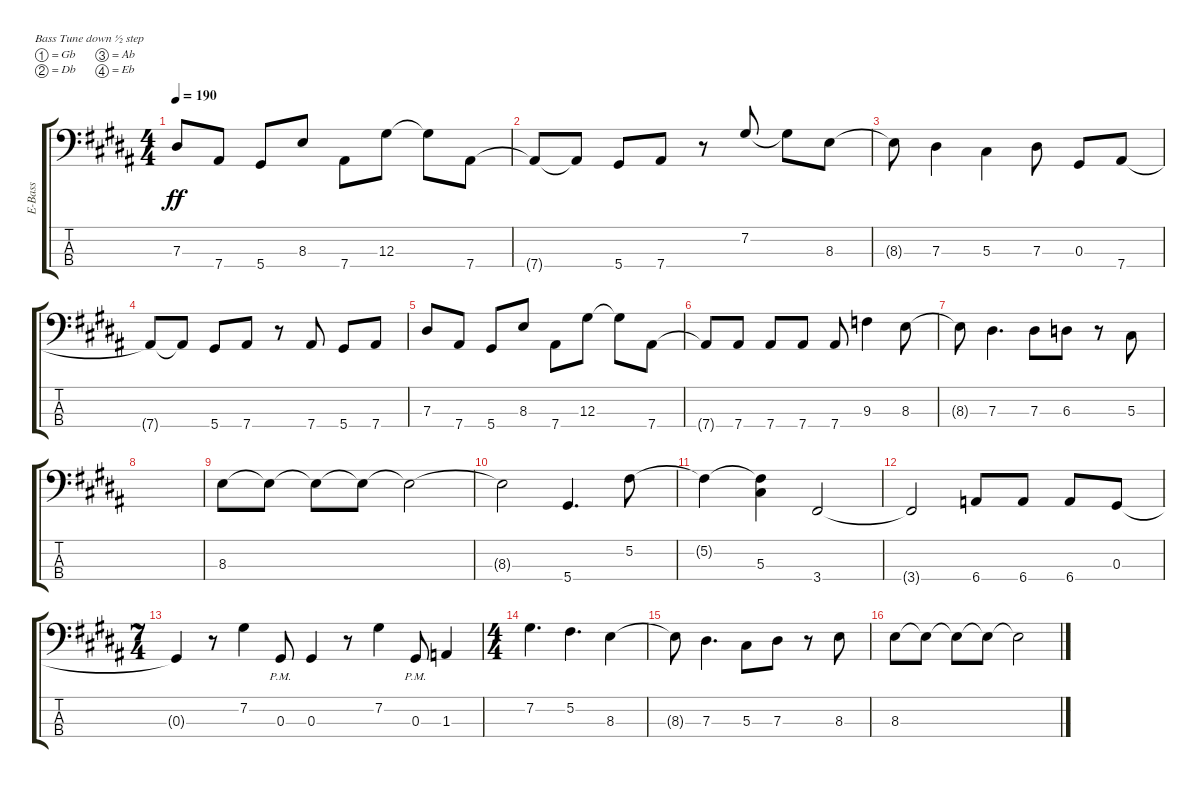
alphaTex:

\bracketExtendMode groupsimilarinstruments
\otherSystemsTrackNameOrientation horizontal
\track ("Electric Bass" "E-Bass") {instrument electricbassfinger}
\staff {score tabs}
\tuning (Gb2 Db2 Ab1 Eb1)
\ts (4 4)
\tempo 190
\clef f4
\ks b
7.3{acc forcenatural}.8{dy ff beam Up} 7.4{acc forcenatural}.8{beam Up} 5.4{acc forcenatural}.8{beam Up} 8.3{acc forcenatural}.8{beam Up} 7.4{acc forcenatural}.8{beam Down} 12.3{acc forcenatural}.8{beam Down} 12.3{t acc forcenatural}.8{beam Down} 7.4{acc forcenatural}.8{beam Down} |
7.4{t acc forcenatural}.8{beam Up} 7.4{t acc forcenatural}.8{beam Up} 5.4{acc forcenatural}.8{beam Up} 7.4{acc forcenatural}.8{beam Up} r.8{beam Up} 7.2{acc forcenatural}.8{beam Down} 7.2{t acc forcenatural}.8{beam Down} 8.3{acc forcenatural}.8{beam Down} |
8.3{t acc forcenatural}.8{beam Down} 7.3{acc forcenatural}.4{beam Down} 5.3{acc forcenatural}.4{beam Down} 7.3{acc forcenatural}.8{beam Down} 0.3{acc forcenatural}.8{beam Up} 7.4{acc forcenatural}.8{beam Up} |
7.4{t acc forcenatural}.8{beam Up} 7.4{t acc forcenatural}.8{beam Up} 5.4{acc forcenatural}.8{beam Up} 7.4{acc forcenatural}.8{beam Up} r.8{beam Up} 7.4{acc forcenatural}.8{beam Up} 5.4{acc forcenatural}.8{beam Up} 7.4{acc forcenatural}.8{beam Up} |
7.3{acc forcenatural}.8{beam Up} 7.4{acc forcenatural}.8{beam Up} 5.4{acc forcenatural}.8{beam Up} 8.3{acc forcenatural}.8{beam Up} 7.4{acc forcenatural}.8{beam Down} 12.3{acc forcenatural}.8{beam Down} 12.3{t acc forcenatural}.8{beam Down} 7.4{acc forcenatural}.8{beam Down} |
7.4{t acc forcenatural}.8{beam Up} 7.4{acc forcenatural}.8{beam Up} 7.4{acc forcenatural}.8{beam Up} 7.4{acc forcenatural}.8{beam Up} 7.4{acc forcenatural}.8{beam Up} 9.3{acc b}.4{beam Down} 8.3{acc forcenatural}.8{beam Down} |
8.3{t acc forcenatural}.8{beam Down} 7.3{acc forcenatural}.4{d beam Down} 7.3{acc forcenatural}.8{beam Down} 6.3{acc b}.8{beam Down} r.8{beam Down} 5.3{acc forcenatural}.8{beam Down} |
|
8.3{acc forcenatural}.8{beam Down} 8.3{t acc forcenatural}.8{beam Down} 8.3{t acc forcenatural}.8{beam Down} 8.3{t acc forcenatural}.8{beam Down} 8.3{t acc forcenatural}.2{beam Down} |
8.3{t acc forcenatural}.2{beam Down} 5.4{acc forcenatural}.4{d beam Up} 5.2{acc forcenatural}.8{beam Down} |
5.2{t acc forcenatural}.4{beam Down} (5.3{acc forcenatural} 5.2{t acc forcenatural}).4{beam Down} 3.4{acc forcenatural}.2{beam Up} |
3.4{t acc forcenatural}.2{beam Up} 6.4{acc b}.8{beam Up} 6.4{acc b}.8{beam Up} 6.4{acc b}.8{beam Up} 0.3{acc forcenatural}.8{beam Up} |
\ts (7 4)
0.3{t acc forcenatural}.4{beam Up} r.8{beam Up} 7.2{acc forcenatural}.4{beam Down} 0.3{pm acc forcenatural}.8{beam Up} 0.3{acc forcenatural}.4{beam Up} r.8{beam Up} 7.2{acc forcenatural}.4{beam Down} 0.3{pm acc forcenatural}.8{beam Up} 1.3{acc b}.4{beam Up} |
\ts (4 4)
7.2{acc forcenatural}.4{d beam Down} 5.2{acc forcenatural}.4{d beam Down} 8.3{acc forcenatural}.4{beam Down} |
8.3{t acc forcenatural}.8{beam Down} 7.3{acc forcenatural}.4{d beam Down} 5.3{acc forcenatural}.8{beam Down} 7.3{acc forcenatural}.8{beam Down} r.8{beam Down} 8.3{acc forcenatural}.8{beam Down} |
8.3{acc forcenatural}.8{beam Down} 8.3{t acc forcenatural}.8{beam Down} 8.3{t acc forcenatural}.8{beam Down} 8.3{t acc forcenatural}.8{beam Down} 8.3{t acc forcenatural}.2{beam Down}
